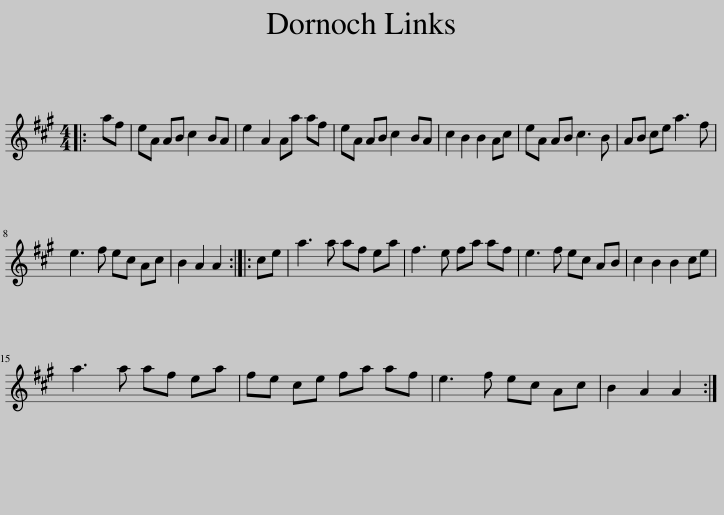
X:1
L:1/8
M:4/4
I:linebreak $
K:A
V:1 treble
V:1
|: af | eA AB c2 BA | e2 A2 Aa af | eA AB c2 BA | c2 B2 B2 Ac | %5
 eA AB c3 B | AB ce a3 f |$ e3 f ec Ac | B2 A2 A2 :: ce | %10
 a3 a af ea | f3 e fa af | e3 f ec AB | c2 B2 B2 ce |$ a3 a af ea | %15
 fe ce fa af | e3 f ec Ac | B2 A2 A2 :| %18
